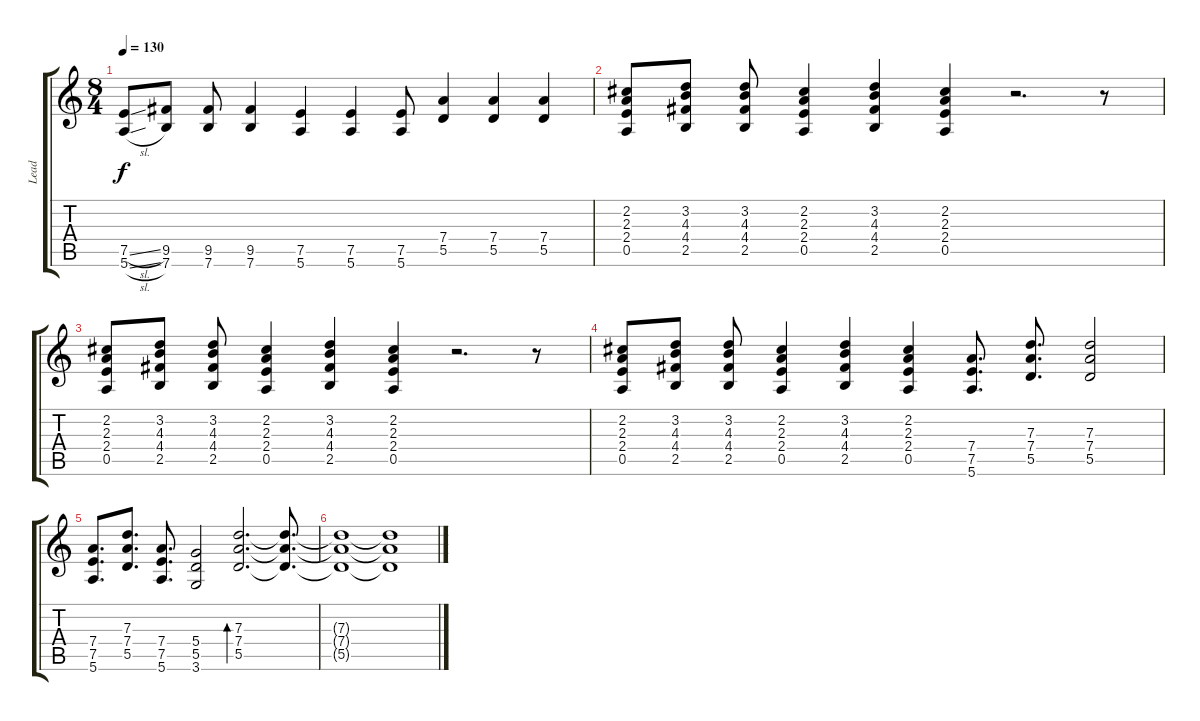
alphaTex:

\track ("Lead" "Lead") {instrument distortionguitar}
\staff {score tabs}
\tuning (E4 B3 G3 D3 A2 E2) {hide}
\ts (8 4)
\tempo 130
\clef g2
\ks c
(7.5{sl} 5.6{sl}).8{dy f} (9.5 7.6).8 (9.5 7.6).8 (9.5 7.6).4 (7.5 5.6).4 (7.5 5.6).4 (7.5 5.6).8 (7.4 5.5).4 (7.4 5.5).4 (7.4 5.5).4 |
(2.2 2.3 2.4 0.5).8 (3.2 4.3 4.4 2.5).8 (3.2 4.3 4.4 2.5).8 (2.2 2.3 2.4 0.5).4 (3.2 4.3 4.4 2.5).4 (2.2 2.3 2.4 0.5).4 r.2{d} r.8 |
(2.2 2.3 2.4 0.5).8 (3.2 4.3 4.4 2.5).8 (3.2 4.3 4.4 2.5).8 (2.2 2.3 2.4 0.5).4 (3.2 4.3 4.4 2.5).4 (2.2 2.3 2.4 0.5).4 r.2{d} r.8 |
(2.2 2.3 2.4 0.5).8 (3.2 4.3 4.4 2.5).8 (3.2 4.3 4.4 2.5).8 (2.2 2.3 2.4 0.5).4 (3.2 4.3 4.4 2.5).4 (2.2 2.3 2.4 0.5).4 (7.4 7.5 5.6).8{d} (7.3 7.4 5.5).8{d} (7.3 7.4 5.5).2 |
(7.4 7.5 5.6).8{d} (7.3 7.4 5.5).8{d} (7.4 7.5 5.6).8{d} (5.4 5.5 3.6).2 (7.3 7.4 5.5).2{d bd 480} (7.3{t} 7.4{t} 5.5{t}).8{d} |
(7.3{t} 7.4{t} 5.5{t}).1 (7.3{t} 7.4{t} 5.5{t}).1
